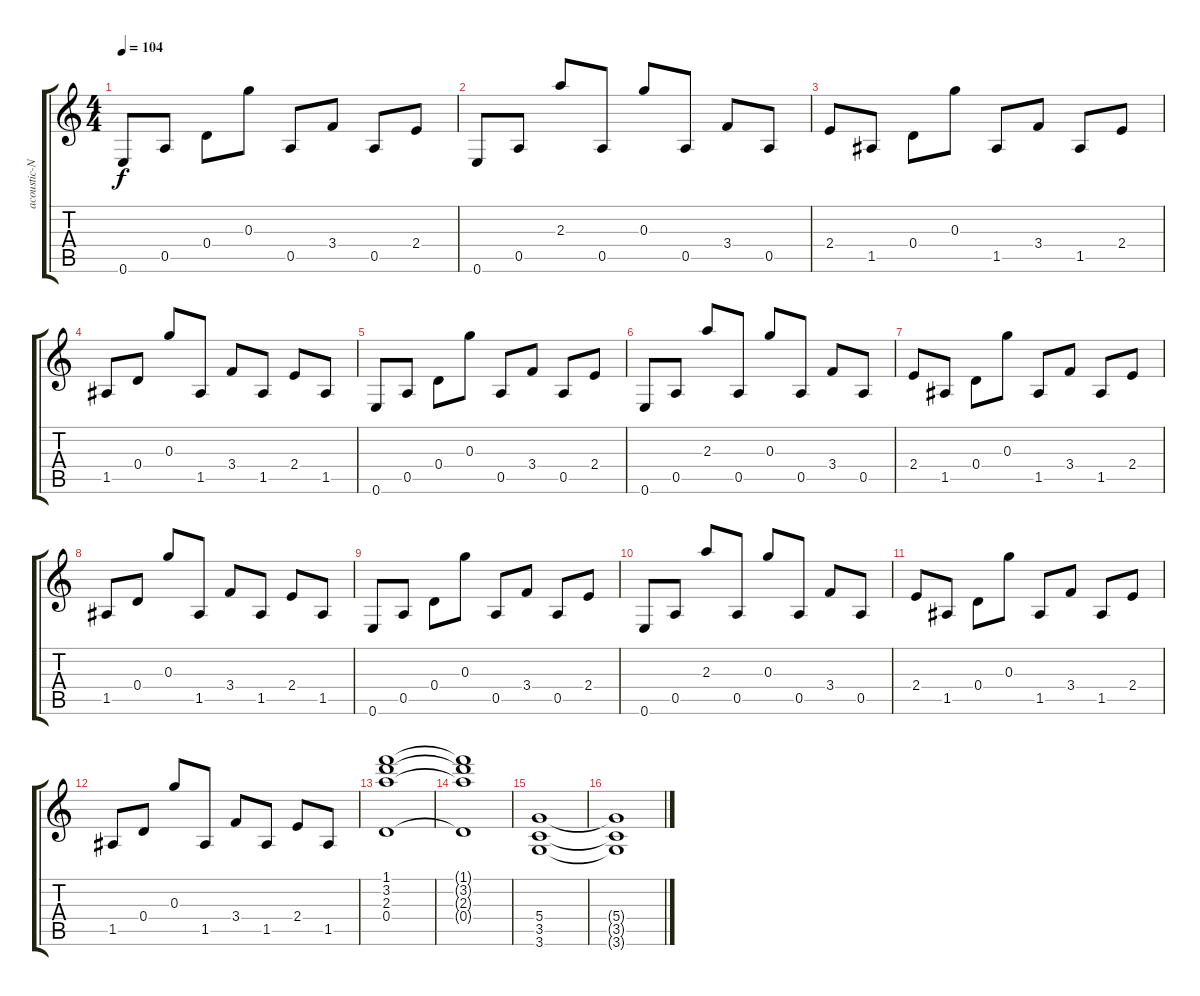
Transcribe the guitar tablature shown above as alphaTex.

\track ("acoustic-Nashville tuning" "acoustic-N") {instrument acousticguitarnylon}
\staff {score tabs}
\tuning (E5 B4 G4 D3 A2 E2) {hide}
\ts (4 4)
\tempo 104
\clef g2
\ks c
0.6.8{dy f} 0.5.8 0.4.8 0.3.8 0.5.8 3.4.8 0.5.8 2.4.8 |
0.6.8 0.5.8 2.3.8 0.5.8 0.3.8 0.5.8 3.4.8 0.5.8 |
2.4.8 1.5.8 0.4.8 0.3.8 1.5.8 3.4.8 1.5.8 2.4.8 |
1.5.8 0.4.8 0.3.8 1.5.8 3.4.8 1.5.8 2.4.8 1.5.8 |
0.6.8 0.5.8 0.4.8 0.3.8 0.5.8 3.4.8 0.5.8 2.4.8 |
0.6.8 0.5.8 2.3.8 0.5.8 0.3.8 0.5.8 3.4.8 0.5.8 |
2.4.8 1.5.8 0.4.8 0.3.8 1.5.8 3.4.8 1.5.8 2.4.8 |
1.5.8 0.4.8 0.3.8 1.5.8 3.4.8 1.5.8 2.4.8 1.5.8 |
0.6.8 0.5.8 0.4.8 0.3.8 0.5.8 3.4.8 0.5.8 2.4.8 |
0.6.8 0.5.8 2.3.8 0.5.8 0.3.8 0.5.8 3.4.8 0.5.8 |
2.4.8 1.5.8 0.4.8 0.3.8 1.5.8 3.4.8 1.5.8 2.4.8 |
1.5.8 0.4.8 0.3.8 1.5.8 3.4.8 1.5.8 2.4.8 1.5.8 |
(1.1 3.2 2.3 0.4).1 |
(1.1{t} 3.2{t} 2.3{t} 0.4{t}).1 |
(5.4 3.5 3.6).1 |
(5.4{t} 3.5{t} 3.6{t}).1
